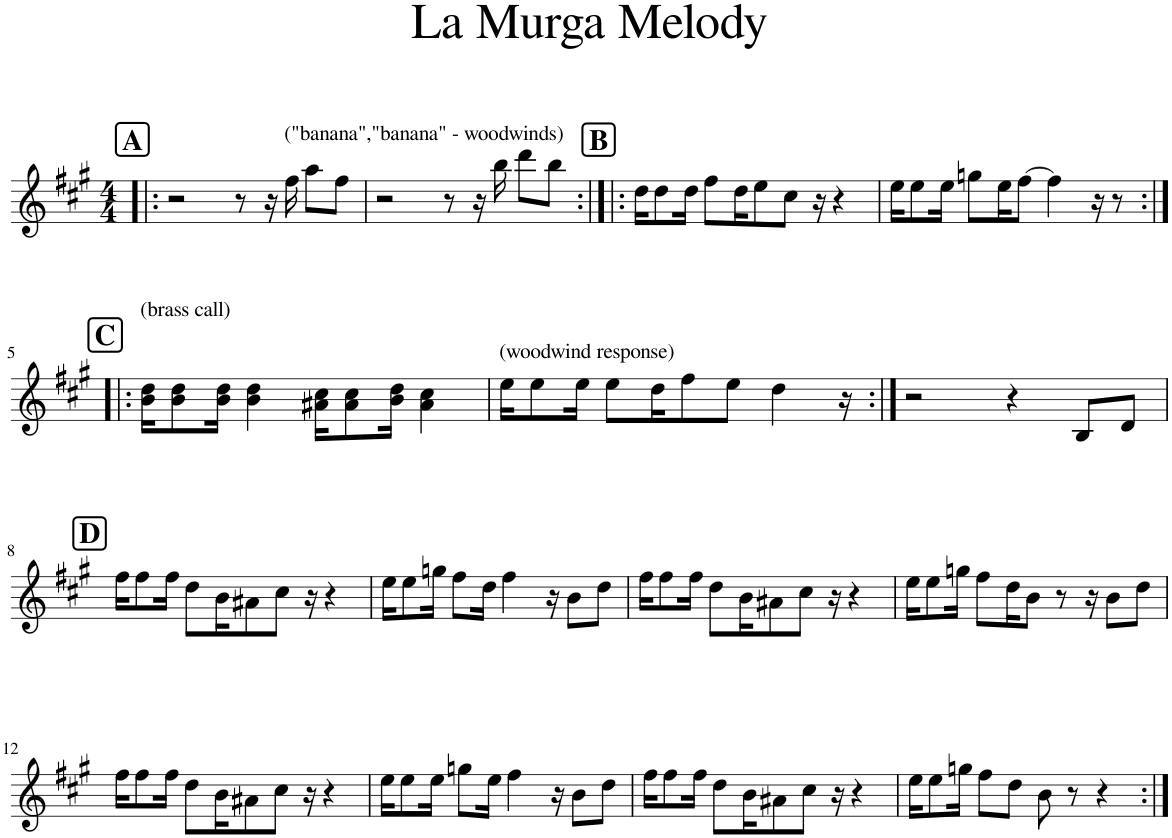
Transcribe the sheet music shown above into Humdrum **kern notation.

**kern
*part1
*staff1
*I"Piano
*I'Pno.
*clefG2
*k[f#c#g#]
*M4/4
!!LO:REH:place=s1:a:B:cj:fs=14:t=A
=1!|:
2r
8r
16r
!LO:TX:a:t=("banana","banana" - woodwinds)
16ff#\
8aa\L
8ff#\J
=2
2r
8r
16r
16bb\
8ddd\L
8bb\J
!!LO:REH:place=s1:a:B:cj:fs=14:t=B
=3:|!|:
16dd\KL
8dd\
16dd\Jk
8ff#\L
16dd\K
8ee\
8cc#\J
16r
4r
=4
16ee\KL
8ee\
16ee\Jk
8ggn\L
16ee\K
[8ff#\J
4ff#\]
16r
8r
!!LO:LB:g=z
!!LO:REH:place=s1:a:B:cj:fs=14:t=C
=5:|!|:
!LO:TX:a:t=(brass call)
16b\ 16dd\KL
8b\ 8dd\
16b\ 16dd\Jk
4b\ 4dd\
16a#X\ 16cc#\KL
8a#\ 8cc#\
16b\ 16dd\Jk
4a#\ 4cc#\
=6
!LO:TX:a:t=(woodwind response)
16ee\KL
8ee\
16ee\Jk
8ee\L
16dd\K
8ff#\
8ee\J
4dd\
16r
=7:|!
2r
4r
8B/L
8d/J
!!LO:LB:g=z
!!LO:REH:place=s1:a:B:cj:fs=14:t=D
=8
16ff#\KL
8ff#\
16ff#\Jk
8dd\L
16b\K
8a#X\
8cc#\J
16r
4r
=9
16ee\KL
8ee\
16ggn\Jk
8ff#\L
16dd\Jk
4ff#\
16r
8b\L
8dd\J
=10
16ff#\KL
8ff#\
16ff#\Jk
8dd\L
16b\K
8a#X\
8cc#\J
16r
4r
=11
16ee\KL
8ee\
16ggn\Jk
8ff#\L
16dd\K
8b\J
8r
16r
8b\L
8dd\J
!!LO:LB:g=z
=12
16ff#\KL
8ff#\
16ff#\Jk
8dd\L
16b\K
8a#X\
8cc#\J
16r
4r
=13
16ee\KL
8ee\
16ee\Jk
8ggn\L
16ee\Jk
4ff#\
16r
8b\L
8dd\J
=14
16ff#\KL
8ff#\
16ff#\Jk
8dd\L
16b\K
8a#X\
8cc#\J
16r
4r
=15
16ee\KL
8ee\
16ggn\Jk
8ff#\L
8dd\J
8b\
8r
4r
=:|!
*-
